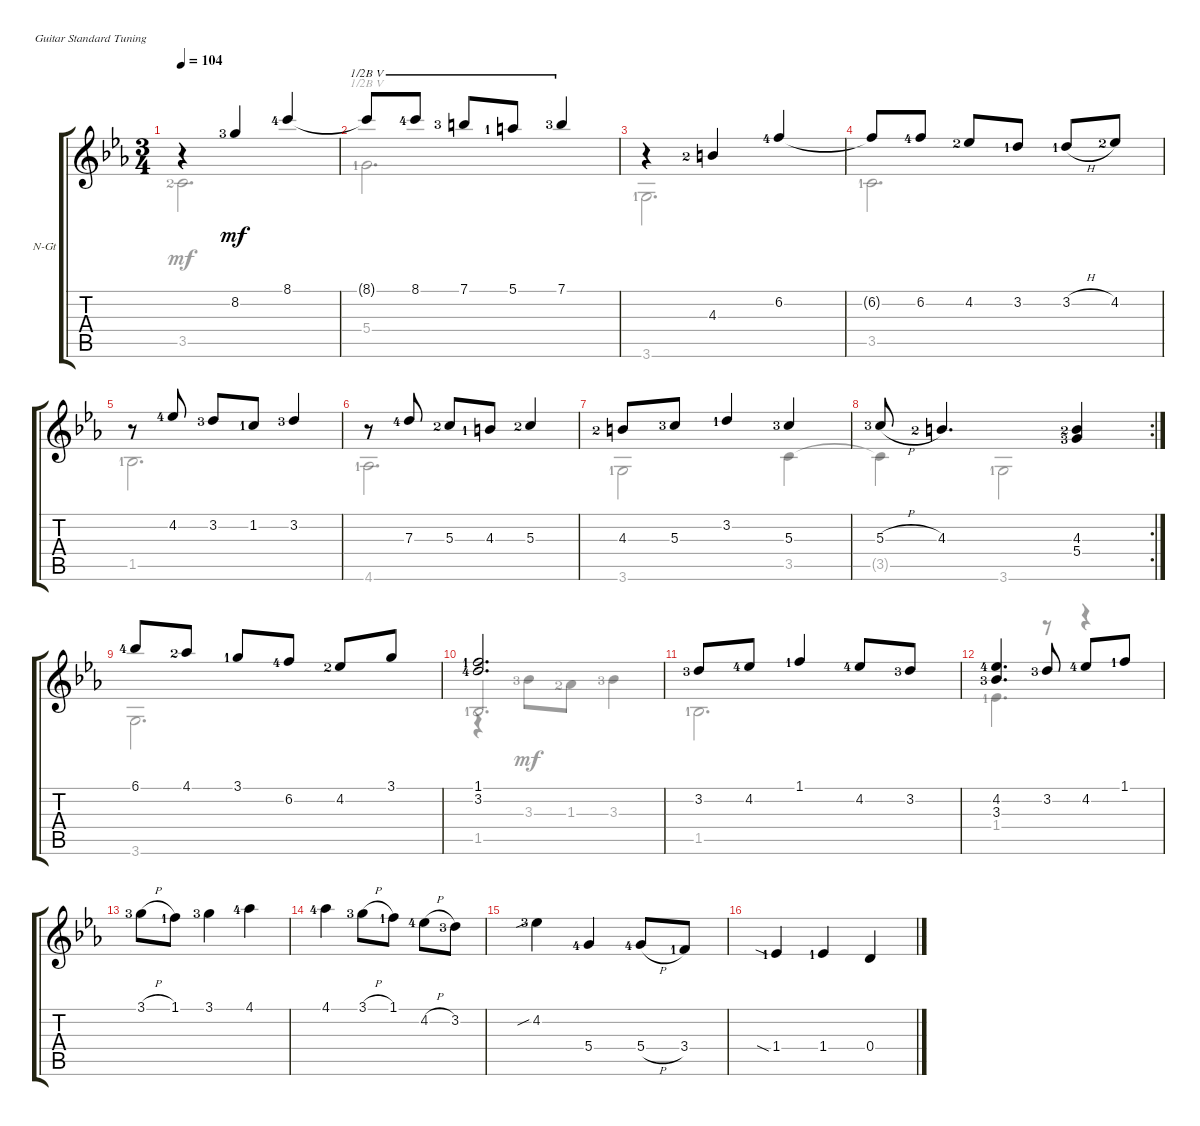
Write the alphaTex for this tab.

\bracketExtendMode groupsimilarinstruments
\firstSystemTrackNameOrientation horizontal
\otherSystemsTrackNameOrientation horizontal
\track ("Guitar 1" "N-Gt") {instrument acousticguitarnylon}
\staff {score tabs}
\tuning (E4 B3 G3 D3 A2 E2)
\voice
\ts (3 4)
\ac
\tempo 104
\clef g2
\ks cminor
r.4{dy mf instrument acousticguitarnylon} 8.2{lf 4}.4 8.1{lf 5}.4 |
8.1{t}.8{barre (5 half)} 8.1{lf 5}.8{barre (5 half)} 7.1{lf 4}.8{barre (5 half)} 5.1{lf 2}.8{barre (5 half)} 7.1{lf 4}.4{barre (5 half)} |
r.4 4.3{lf 3}.4 6.2{lf 5}.4 |
6.2{t}.8 6.2{lf 5}.8 4.2{lf 3}.8 3.2{lf 2}.8 3.2{h lf 2}.8 4.2{lf 3}.8 |
r.8 4.2{lf 5}.8 3.2{lf 4}.8 1.2{lf 2}.8 3.2{lf 4}.4 |
r.8 7.3{lf 5}.8 5.3{lf 3}.8 4.3{lf 2}.8 5.3{lf 3}.4 |
4.3{lf 3}.8 5.3{lf 4}.8 3.2{lf 2}.4 5.3{lf 4}.4 |
\rc 2
5.3{h lf 4}.8 4.3{lf 3}.4{d} (4.3{lf 3} 5.4{lf 4}).4 |
6.1{lf 5}.8 4.1{lf 3}.8 3.1{lf 2}.8 6.2{lf 5}.8 4.2{lf 3}.8 3.1.8 |
(1.1{lf 2} 3.2{lf 5}).2{d} |
3.2{lf 4}.8 4.2{lf 5}.8 1.1{lf 2}.4 4.2{lf 5}.8 3.2{lf 4}.8 |
(4.2{lf 5} 3.3{lf 4}).4{d} 3.2{lf 4}.8 4.2{lf 5}.8 1.1{lf 2}.8 |
3.1{h lf 4}.8 1.1{lf 2}.8 3.1{lf 4}.4 4.1{lf 5}.4 |
4.1{lf 5}.4 3.1{h lf 4}.8 1.1{lf 2}.8 4.2{h lf 5}.8 3.2{lf 4}.8 |
4.2{sib lf 4}.4 5.4{lf 5}.4 5.4{h lf 5}.8 3.4{lf 2}.8 |
1.4{sia lf 2}.4 1.4{lf 2}.4 0.4.4
\voice
\clef g2
\ottava regular
\simile none
\ks cminor
3.5{lf 3}.2{d dy mf} |
5.4{lf 2}.2{d barre (5 half)} |
3.6{lf 2}.2{d} |
3.5{lf 2}.2{d} |
1.5{lf 2}.2{d} |
4.6{lf 2}.2{d} |
3.6{lf 2}.2 3.5.4 |
3.5{t}.4 3.6{lf 2}.2 |
3.6.2{d} |
1.5{lf 2}.2{d beam invert} |
1.5{lf 2}.2{d} |
1.4{lf 2}.4{d} r.8 r.4 |
|
|
|
\voice
\clef g2
\ottava regular
\simile none
\ks cminor
|
|
|
|
|
|
|
|
|
r.4 3.3{lf 4}.8 1.3{lf 3}.8 3.3{lf 4}.4 |
|
|
|
|
|
